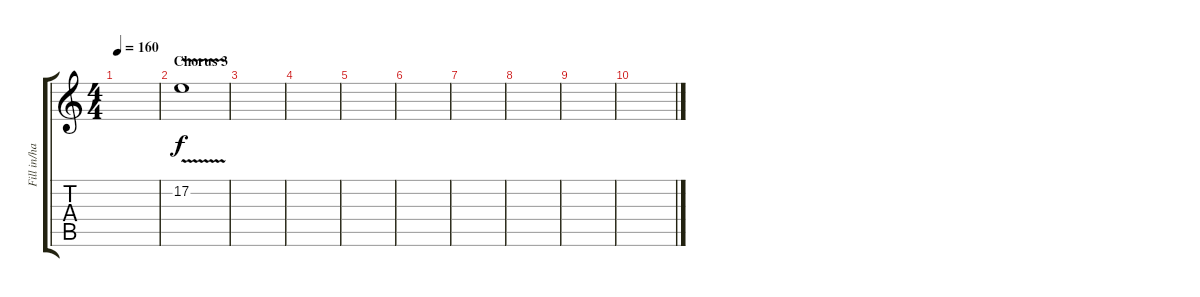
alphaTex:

\track ("Fill in/harmony/effect" "Fill in/ha") {instrument ocarina}
\staff {score tabs}
\tuning (E4 B3 G3 D3 A2 E2) {hide}
\ts (4 4)
\tempo 160
\clef g2
\ks c
|
\section ("" "Chorus 3")
17.2{v}.1{volume 4} |
|
|
|
|
|
|
|
\section ("" "")
